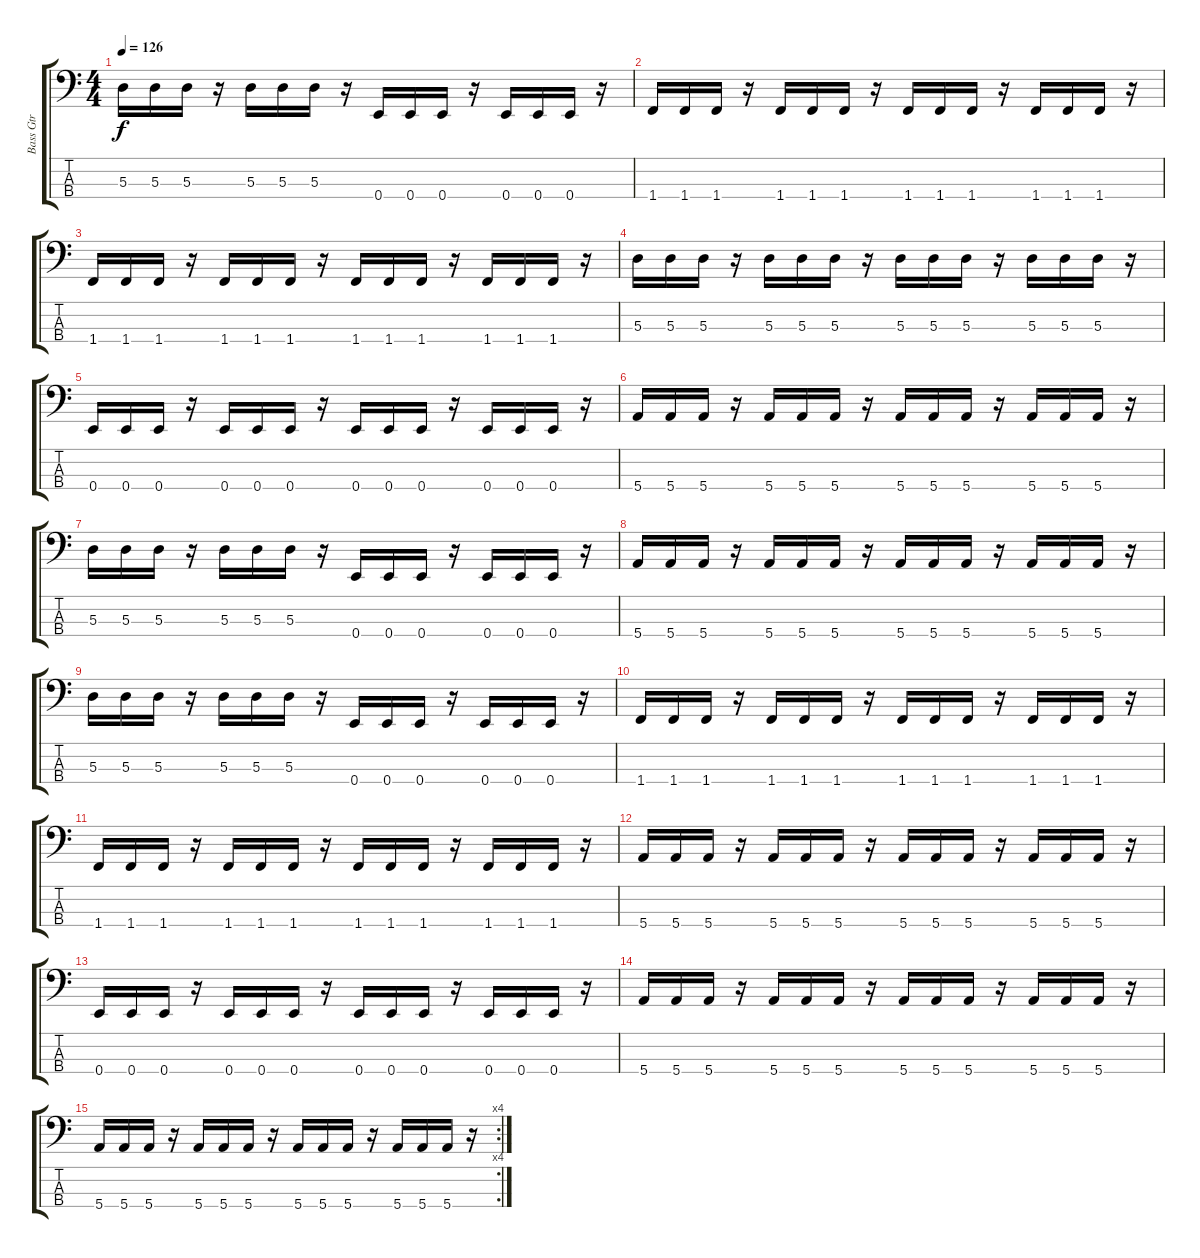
\track ("Bass Gtr" "Bass Gtr") {instrument electricbassfinger}
\staff {score tabs}
\tuning (G2 D2 A1 E1) {hide}
\ts (4 4)
\tempo 126
\clef f4
\ks c
5.3.16{dy f} 5.3.16 5.3.16 r.16 5.3.16 5.3.16 5.3.16 r.16 0.4.16 0.4.16 0.4.16 r.16 0.4.16 0.4.16 0.4.16 r.16 |
1.4.16 1.4.16 1.4.16 r.16 1.4.16 1.4.16 1.4.16 r.16 1.4.16 1.4.16 1.4.16 r.16 1.4.16 1.4.16 1.4.16 r.16 |
1.4.16 1.4.16 1.4.16 r.16 1.4.16 1.4.16 1.4.16 r.16 1.4.16 1.4.16 1.4.16 r.16 1.4.16 1.4.16 1.4.16 r.16 |
5.3.16 5.3.16 5.3.16 r.16 5.3.16 5.3.16 5.3.16 r.16 5.3.16 5.3.16 5.3.16 r.16 5.3.16 5.3.16 5.3.16 r.16 |
0.4.16 0.4.16 0.4.16 r.16 0.4.16 0.4.16 0.4.16 r.16 0.4.16 0.4.16 0.4.16 r.16 0.4.16 0.4.16 0.4.16 r.16 |
5.4.16 5.4.16 5.4.16 r.16 5.4.16 5.4.16 5.4.16 r.16 5.4.16 5.4.16 5.4.16 r.16 5.4.16 5.4.16 5.4.16 r.16 |
5.3.16 5.3.16 5.3.16 r.16 5.3.16 5.3.16 5.3.16 r.16 0.4.16 0.4.16 0.4.16 r.16 0.4.16 0.4.16 0.4.16 r.16 |
5.4.16 5.4.16 5.4.16 r.16 5.4.16 5.4.16 5.4.16 r.16 5.4.16 5.4.16 5.4.16 r.16 5.4.16 5.4.16 5.4.16 r.16 |
5.3.16 5.3.16 5.3.16 r.16 5.3.16 5.3.16 5.3.16 r.16 0.4.16 0.4.16 0.4.16 r.16 0.4.16 0.4.16 0.4.16 r.16 |
1.4.16 1.4.16 1.4.16 r.16 1.4.16 1.4.16 1.4.16 r.16 1.4.16 1.4.16 1.4.16 r.16 1.4.16 1.4.16 1.4.16 r.16 |
1.4.16 1.4.16 1.4.16 r.16 1.4.16 1.4.16 1.4.16 r.16 1.4.16 1.4.16 1.4.16 r.16 1.4.16 1.4.16 1.4.16 r.16 |
5.4.16 5.4.16 5.4.16 r.16 5.4.16 5.4.16 5.4.16 r.16 5.4.16 5.4.16 5.4.16 r.16 5.4.16 5.4.16 5.4.16 r.16 |
0.4.16 0.4.16 0.4.16 r.16 0.4.16 0.4.16 0.4.16 r.16 0.4.16 0.4.16 0.4.16 r.16 0.4.16 0.4.16 0.4.16 r.16 |
5.4.16 5.4.16 5.4.16 r.16 5.4.16 5.4.16 5.4.16 r.16 5.4.16 5.4.16 5.4.16 r.16 5.4.16 5.4.16 5.4.16 r.16 |
\rc 4
5.4.16 5.4.16 5.4.16 r.16 5.4.16 5.4.16 5.4.16 r.16 5.4.16 5.4.16 5.4.16 r.16 5.4.16 5.4.16 5.4.16 r.16
